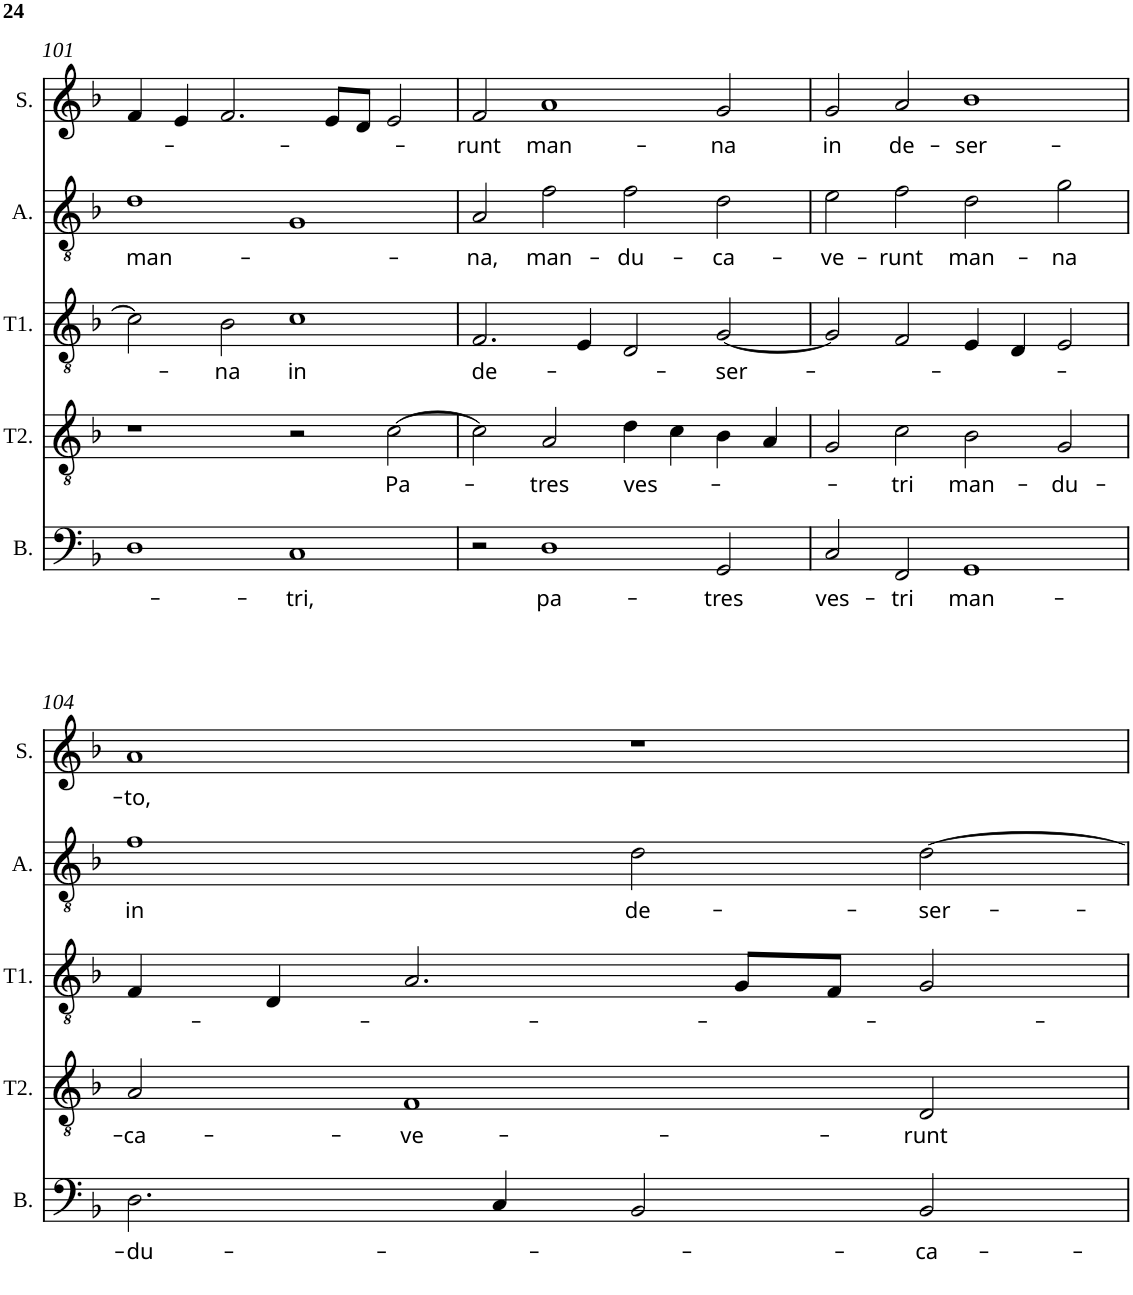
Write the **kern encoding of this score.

**kern	**text	**kern	**text	**kern	**text	**kern	**text	**kern	**text
*part5	*part5	*part4	*part4	*part3	*part3	*part2	*part2	*part1	*part1
*staff5	*staff5	*staff4	*staff4	*staff3	*staff3	*staff2	*staff2	*staff1	*staff1
*I"B.	*	*I"T2.	*	*I"T1.	*	*I"A.	*	*I"S.	*
*I'B.	*	*I'T2.	*	*I'T1.	*	*I'A.	*	*I'S.	*
!!LO:PB:g=z
*clefF4	*	*clefGv2	*	*clefGv2	*	*clefGv2	*	*clefG2	*
*k[b-]	*	*k[b-]	*	*k[b-]	*	*k[b-]	*	*k[b-]	*
*F:	*	*F:	*	*F:	*	*F:	*	*F:	*
*M4/2	*	*M4/2	*	*M4/2	*	*M4/2	*	*M4/2	*
=101	=101	=101	=101	=101	=101	=101	=101	=101	=101
!	!	!	!	!	!	!	!LO:LY:b	!	!
1D	.	1r	.	2c\]	.	1d	man-	4f/	.
.	.	.	.	.	.	.	.	4e/	.
!	!	!	!	!	!LO:LY:b	!	!	!	!
.	.	.	.	2B-\	-na	.	.	2.f/	.
!	!LO:LY:b	!	!	!	!LO:LY:b	!	!	!	!
1C	-tri,	2r	.	1c	in	1G	.	.	.
.	.	.	.	.	.	.	.	8e/L	.
.	.	.	.	.	.	.	.	8d/J	.
!	!	!	!LO:LY:b	!	!	!	!	!	!
.	.	[2c\	Pa-	.	.	.	.	2e/	.
=102	=102	=102	=102	=102	=102	=102	=102	=102	=102
!	!	!	!	!	!LO:LY:b	!	!LO:LY:b	!	!LO:LY:b
2r	.	2c\]	.	2.F/	de-	2A/	-na,	2f/	-runt
!	!LO:LY:b	!	!LO:LY:b	!	!	!	!LO:LY:b	!	!LO:LY:b
1D	pa-	2A/	-tres	.	.	2f\	man-	1a	man-
.	.	.	.	4E/	.	.	.	.	.
!	!	!	!LO:LY:b	!	!	!	!LO:LY:b	!	!
.	.	4d\	ves-	2D/	.	2f\	-du-	.	.
.	.	4c\	.	.	.	.	.	.	.
!	!LO:LY:b	!	!	!	!LO:LY:b	!	!LO:LY:b	!	!LO:LY:b
2GG/	-tres	4B-\	.	[2G/	-ser-	2d\	-ca-	2g/	-na
.	.	4A/	.	.	.	.	.	.	.
=103	=103	=103	=103	=103	=103	=103	=103	=103	=103
!	!LO:LY:b	!	!	!	!	!	!LO:LY:b	!	!LO:LY:b
2C/	ves-	2G/	.	2G/]	.	2e\	-ve-	2g/	in
!	!LO:LY:b	!	!LO:LY:b	!	!	!	!LO:LY:b	!	!LO:LY:b
2FF/	-tri	2c\	-tri	2F/	.	2f\	-runt	2a/	de-
!	!LO:LY:b	!	!LO:LY:b	!	!	!	!LO:LY:b	!	!LO:LY:b
1GG	man-	2B-\	man-	4E/	.	2d\	man-	1b-	-ser-
.	.	.	.	4D/	.	.	.	.	.
!	!	!	!LO:LY:b	!	!	!	!LO:LY:b	!	!
.	.	2G/	-du-	2E/	.	2g\	-na	.	.
!!LO:LB:g=z
=104	=104	=104	=104	=104	=104	=104	=104	=104	=104
!	!LO:LY:b	!	!LO:LY:b	!	!	!	!LO:LY:b	!	!LO:LY:b
2.D\	-du-	2A/	-ca-	4F/	.	1f	in	1a	-to,
.	.	.	.	4D/	.	.	.	.	.
!	!	!	!LO:LY:b	!	!	!	!	!	!
.	.	1F	-ve-	2.A/	.	.	.	.	.
4C/	.	.	.	.	.	.	.	.	.
!	!	!	!	!	!	!	!LO:LY:b	!	!
2BB-/	.	.	.	.	.	2d\	de-	1r	.
.	.	.	.	8G/L	.	.	.	.	.
.	.	.	.	8F/J	.	.	.	.	.
!	!LO:LY:b	!	!LO:LY:b	!	!	!	!LO:LY:b	!	!
2BB-/	-ca-	2D/	-runt	2G/	.	[2d\	-ser-	.	.
=	=	=	=	=	=	=	=	=	=
*-	*-	*-	*-	*-	*-	*-	*-	*-	*-
